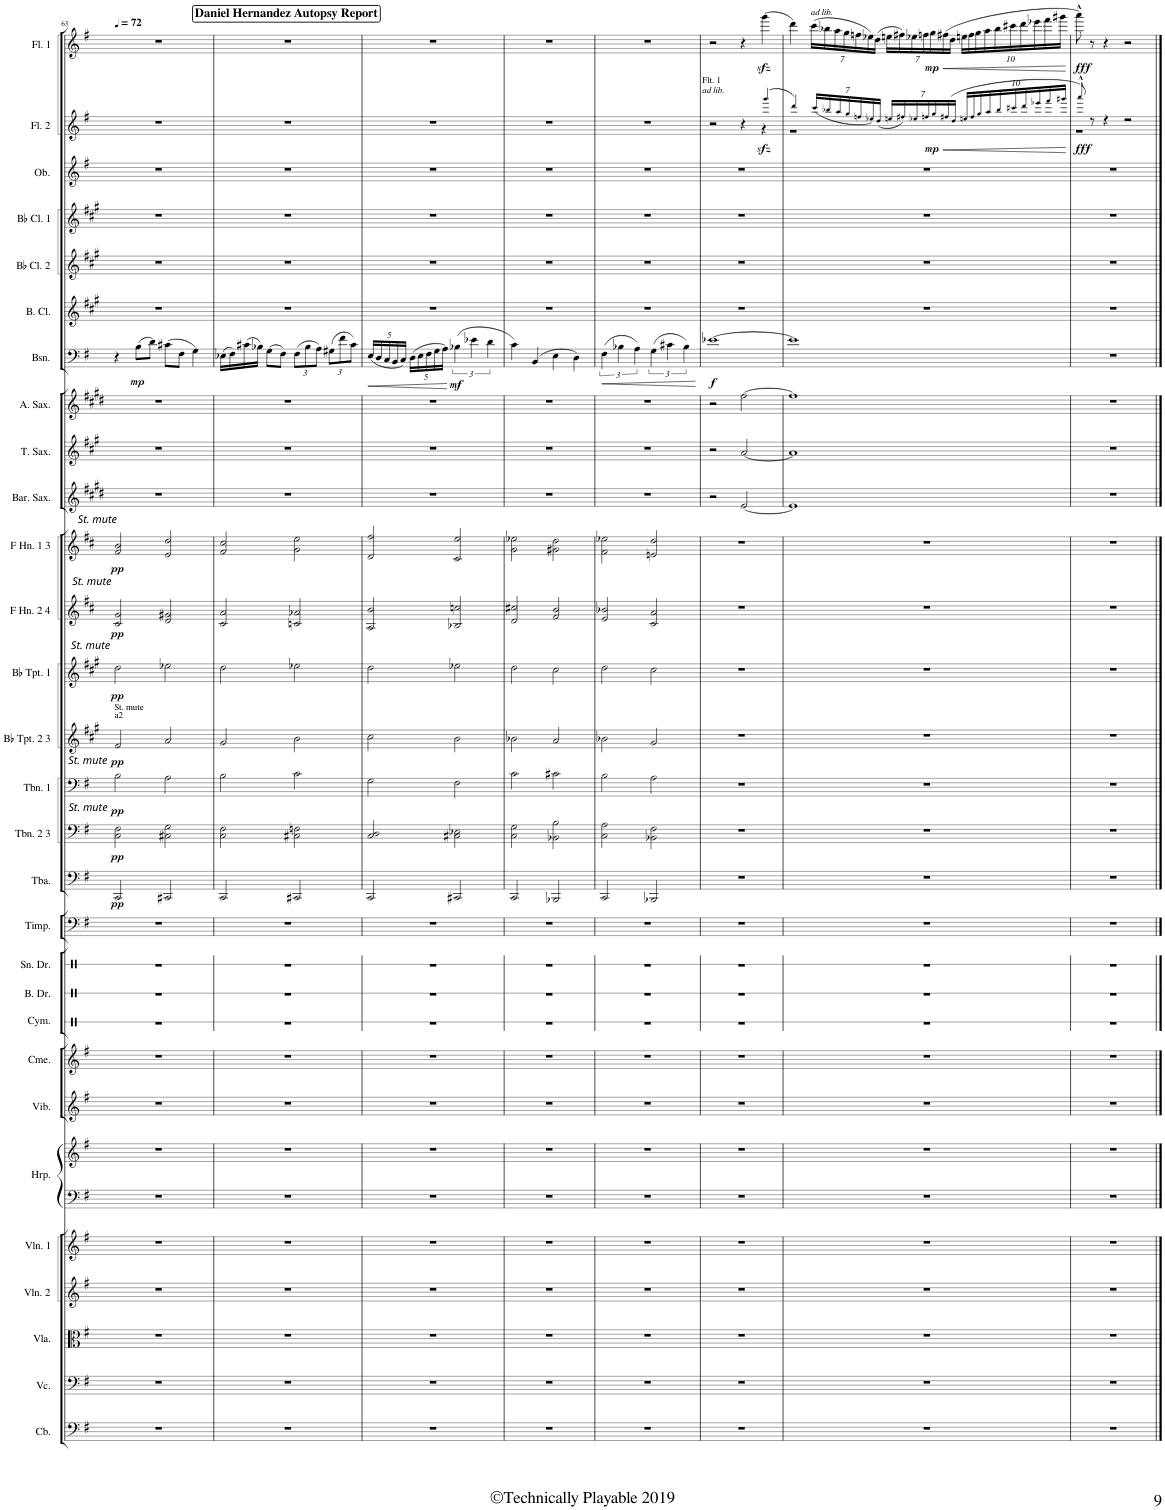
**kern	**kern	**kern	**kern	**kern	**kern	**kern	**kern	**kern	**kern	**kern	**kern	**kern	**kern	**dynam	**kern	**dynam	**kern	**dynam	**kern	**dynam	**kern	**dynam	**kern	**dynam	**kern	**dynam	**kern	**kern	**kern	**kern	**dynam	**kern	**kern	**kern	**kern	**kern	**dynam	**kern	**dynam
*part29	*part28	*part27	*part26	*part25	*part24	*part24	*part23	*part22	*part21	*part20	*part19	*part18	*part17	*part17	*part16	*part16	*part15	*part15	*part14	*part14	*part13	*part13	*part12	*part12	*part11	*part11	*part10	*part9	*part8	*part7	*part7	*part6	*part5	*part4	*part3	*part2	*part2	*part1	*part1
*staff30	*staff29	*staff28	*staff27	*staff26	*staff25	*staff24	*staff23	*staff22	*staff21	*staff20	*staff19	*staff18	*staff17	*staff17	*staff16	*staff16	*staff15	*staff15	*staff14	*staff14	*staff13	*staff13	*staff12	*staff12	*staff11	*staff11	*staff10	*staff9	*staff8	*staff7	*staff7	*staff6	*staff5	*staff4	*staff3	*staff2	*staff2	*staff1	*staff1
*I"Contrabass	*I"Violoncello	*I"Viola	*I"Violin 2	*I"Violin 1	*I"Harp	*	*I"Vibraphone	*I"Chimes	*I"Cymbal	*I"Bass Drum	*I"Snare Drum	*I"Timpani	*I"Tuba	*	*I"Trombone 2 &amp; 3	*	*I"Trombone 1	*	*I"Bb Trumpet 2 &amp; 3	*	*I"Bb Trumpet 1	*	*I"F Horn 2 &amp; 4	*	*I"F Horn 1 &amp; 3	*	*I"Baritone Saxophone	*I"Tenor Saxophone	*I"Alto Saxophone	*I"Bassoon	*	*I"Bass Clarinet	*I"Bb Clarinet 2	*I"Bb Clarinet 1	*I"Oboe	*I"Flute 2	*	*I"Flute 1	*
*I'Cb.	*I'Vc.	*I'Vla.	*I'Vln. 2	*I'Vln. 1	*I'Hrp.	*	*I'Vib.	*I'Cme.	*I'Cym.	*I'B. Dr.	*I'Sn. Dr.	*I'Timp.	*I'Tba.	*	*I'Tbn. 2 3	*	*I'Tbn. 1	*	*I'Bb Tpt. 2 3	*	*I'Bb Tpt. 1	*	*I'F Hn. 2 4	*	*I'F Hn. 1 3	*	*I'Bar. Sax.	*I'T. Sax.	*I'A. Sax.	*I'Bsn.	*	*I'B. Cl.	*I'Bb Cl. 2	*I'Bb Cl. 1	*I'Ob.	*I'Fl. 2	*	*I'Fl. 1	*
!!LO:PB:g=z
*clefF4	*clefF4	*clefC3	*clefG2	*clefG2	*clefF4	*clefG2	*clefG2	*clefG2	*clefX	*clefX	*clefX	*clefF4	*clefF4	*	*clefF4	*	*clefF4	*	*clefG2	*	*clefG2	*	*clefG2	*	*clefG2	*	*clefG2	*clefG2	*clefG2	*clefF4	*	*clefG2	*clefG2	*clefG2	*clefG2	*clefG2	*	*clefG2	*
*Trd7c12	*	*	*	*	*	*	*	*	*	*	*	*	*	*	*Trd1c2	*	*Trd1c2	*	*Trd1c2	*	*Trd1c2	*	*Trd4c7	*	*Trd4c7	*	*Trd12c21	*Trd8c14	*Trd5c9	*	*	*Trd8c14	*Trd1c2	*Trd1c2	*	*	*	*	*
*k[f#]	*k[f#]	*k[f#]	*k[f#]	*k[f#]	*k[f#]	*k[f#]	*k[f#]	*k[f#]	*k[]	*k[]	*k[]	*k[f#]	*k[f#]	*	*k[f#]	*	*k[f#]	*	*k[f#c#g#]	*	*k[f#c#g#]	*	*k[f#c#]	*	*k[f#c#]	*	*k[f#c#g#d#]	*k[f#c#g#]	*k[f#c#g#d#]	*k[f#]	*	*k[f#c#g#]	*k[f#c#g#]	*k[f#c#g#]	*k[f#]	*k[f#]	*	*k[f#]	*
*M4/4	*M4/4	*M4/4	*M4/4	*M4/4	*M4/4	*M4/4	*M4/4	*M4/4	*M4/4	*M4/4	*M4/4	*M4/4	*M4/4	*	*M4/4	*	*M4/4	*	*M4/4	*	*M4/4	*	*M4/4	*	*M4/4	*	*M4/4	*M4/4	*M4/4	*M4/4	*	*M4/4	*M4/4	*M4/4	*M4/4	*M4/4	*	*M4/4	*
*MM72	*MM72	*MM72	*MM72	*MM72	*MM72	*MM72	*MM72	*MM72	*MM72	*MM72	*MM72	*MM72	*MM72	*	*MM72	*	*MM72	*	*MM72	*	*MM72	*	*MM72	*	*MM72	*	*MM72	*MM72	*MM72	*MM72	*	*MM72	*MM72	*MM72	*MM72	*MM72	*	*MM72	*
=63	=63	=63	=63	=63	=63	=63	=63	=63	=63	=63	=63	=63	=63	=63	=63	=63	=63	=63	=63	=63	=63	=63	=63	=63	=63	=63	=63	=63	=63	=63	=63	=63	=63	=63	=63	=63	=63	=63	=63
!	!	!	!	!	!	!	!	!	!	!	!	!	!	!	!	!	!	!	!	!	!	!	!	!	!	!	!	!	!	!	!	!	!	!	!	!	!	!LO:TX:a:B:t=Daniel Hernandez Autopsy Report	!
!	!	!	!	!	!	!	!	!	!	!	!	!	!	!	!	!	!	!	!	!	!	!	!	!	!LO:TX:a:i:t=St. mute	!	!	!	!	!	!	!	!	!	!	!	!	!	!
!	!	!	!	!	!	!	!	!	!	!	!	!	!	!	!	!	!	!	!	!	!	!	!LO:TX:a:i:t=St. mute	!	!	!	!	!	!	!	!	!	!	!	!	!	!	!	!
!	!	!	!	!	!	!	!	!	!	!	!	!	!	!	!	!	!	!	!	!	!LO:TX:a:i:t=St. mute	!	!	!	!	!	!	!	!	!	!	!	!	!	!	!	!	!	!
!	!	!	!	!	!	!	!	!	!	!	!	!	!	!	!	!	!	!	!LO:TX:a:t=a2	!	!	!	!	!	!	!	!	!	!	!	!	!	!	!	!	!	!	!	!
!	!	!	!	!	!	!	!	!	!	!	!	!	!	!	!	!	!	!	!LO:TX:a:t=St. mute	!	!	!	!	!	!	!	!	!	!	!	!	!	!	!	!	!	!	!	!
!	!	!	!	!	!	!	!	!	!	!	!	!	!	!	!	!	!LO:TX:a:i:t=St. mute	!	!	!	!	!	!	!	!	!	!	!	!	!	!	!	!	!	!	!	!	!	!
!	!	!	!	!	!	!	!	!	!	!	!	!	!	!	!LO:TX:a:i:t=St. mute	!	!	!	!	!	!	!	!	!	!	!	!	!	!	!	!	!	!	!	!	!	!	!	!
!	!	!	!	!	!	!	!	!	!	!	!	!	!	!LO:DY:b	!	!LO:DY:b	!	!LO:DY:b	!	!LO:DY:b	!	!LO:DY:b	!	!LO:DY:b	!	!LO:DY:b	!	!	!	!	!	!	!	!	!	!	!	!	!
1r	1r	1r	1r	1r	1r	1r	1r	1r	1r	1r	1r	1r	2CC/	pp	2C\ 2F#\	pp	2B\	pp	2f#/	pp	2dd\	pp	2c#/ 2g/	pp	2f#/ 2b/	pp	1r	1r	1r	4r	.	1r	1r	1r	1r	1r	.	1r	.
!	!	!	!	!	!	!	!	!	!	!	!	!	!	!	!	!	!	!	!	!	!	!	!	!	!	!	!	!	!	!	!LO:DY:b	!	!	!	!	!	!	!	!
.	.	.	.	.	.	.	.	.	.	.	.	.	.	.	.	.	.	.	.	.	.	.	.	.	.	.	.	.	.	(8B\L	mp	.	.	.	.	.	.	.	.
.	.	.	.	.	.	.	.	.	.	.	.	.	.	.	.	.	.	.	.	.	.	.	.	.	.	.	.	.	.	8d\J)	.	.	.	.	.	.	.	.	.
.	.	.	.	.	.	.	.	.	.	.	.	.	2CC#X/	.	2C#X\ 2G\	.	2A\	.	2a/	.	2ee-X\	.	2d/ 2g#X/	.	2e/ 2dd/	.	.	.	.	(8c#X\L	.	.	.	.	.	.	.	.	.
.	.	.	.	.	.	.	.	.	.	.	.	.	.	.	.	.	.	.	.	.	.	.	.	.	.	.	.	.	.	8F#\J	.	.	.	.	.	.	.	.	.
.	.	.	.	.	.	.	.	.	.	.	.	.	.	.	.	.	.	.	.	.	.	.	.	.	.	.	.	.	.	4G\)	.	.	.	.	.	.	.	.	.
=64	=64	=64	=64	=64	=64	=64	=64	=64	=64	=64	=64	=64	=64	=64	=64	=64	=64	=64	=64	=64	=64	=64	=64	=64	=64	=64	=64	=64	=64	=64	=64	=64	=64	=64	=64	=64	=64	=64	=64
1r	1r	1r	1r	1r	1r	1r	1r	1r	1r	1r	1r	1r	2CC/	.	2C\ 2F#\	.	2B\	.	2g#/	.	2dd\	.	2c#/ 2a/	.	2f#/ 2cc#/	.	1r	1r	1r	(16E-X\LL	.	1r	1r	1r	1r	1r	.	1r	.
.	.	.	.	.	.	.	.	.	.	.	.	.	.	.	.	.	.	.	.	.	.	.	.	.	.	.	.	.	.	16F#\)	.	.	.	.	.	.	.	.	.
.	.	.	.	.	.	.	.	.	.	.	.	.	.	.	.	.	.	.	.	.	.	.	.	.	.	.	.	.	.	(16c#X\	.	.	.	.	.	.	.	.	.
.	.	.	.	.	.	.	.	.	.	.	.	.	.	.	.	.	.	.	.	.	.	.	.	.	.	.	.	.	.	16B-X\JJ)	.	.	.	.	.	.	.	.	.
.	.	.	.	.	.	.	.	.	.	.	.	.	.	.	.	.	.	.	.	.	.	.	.	.	.	.	.	.	.	(8G\L	.	.	.	.	.	.	.	.	.
.	.	.	.	.	.	.	.	.	.	.	.	.	.	.	.	.	.	.	.	.	.	.	.	.	.	.	.	.	.	8F#\J)	.	.	.	.	.	.	.	.	.
*	*	*	*	*	*	*	*	*	*	*	*	*	*	*	*	*	*	*	*	*	*	*	*	*	*	*	*	*	*	*Xbrackettup	*	*	*	*	*	*	*	*	*
.	.	.	.	.	.	.	.	.	.	.	.	.	2CC#X/	.	2C#X\ 2Fn\	.	2c\	.	2b\	.	2ee-X\	.	2cn/ 2a-X/	.	2g\ 2ee\	.	.	.	.	(12F#\L	.	.	.	.	.	.	.	.	.
.	.	.	.	.	.	.	.	.	.	.	.	.	.	.	.	.	.	.	.	.	.	.	.	.	.	.	.	.	.	12B-\	.	.	.	.	.	.	.	.	.
.	.	.	.	.	.	.	.	.	.	.	.	.	.	.	.	.	.	.	.	.	.	.	.	.	.	.	.	.	.	12A\J)	.	.	.	.	.	.	.	.	.
.	.	.	.	.	.	.	.	.	.	.	.	.	.	.	.	.	.	.	.	.	.	.	.	.	.	.	.	.	.	(12G#X\L	.	.	.	.	.	.	.	.	.
.	.	.	.	.	.	.	.	.	.	.	.	.	.	.	.	.	.	.	.	.	.	.	.	.	.	.	.	.	.	12f#\	.	.	.	.	.	.	.	.	.
.	.	.	.	.	.	.	.	.	.	.	.	.	.	.	.	.	.	.	.	.	.	.	.	.	.	.	.	.	.	12c#\J)	.	.	.	.	.	.	.	.	.
=65	=65	=65	=65	=65	=65	=65	=65	=65	=65	=65	=65	=65	=65	=65	=65	=65	=65	=65	=65	=65	=65	=65	=65	=65	=65	=65	=65	=65	=65	=65	=65	=65	=65	=65	=65	=65	=65	=65	=65
!	!	!	!	!	!	!	!	!	!	!	!	!	!	!	!	!	!	!	!	!	!	!	!	!	!	!	!	!	!	!	!LO:HP:b	!	!	!	!	!	!	!	!
1r	1r	1r	1r	1r	1r	1r	1r	1r	1r	1r	1r	1r	2CC/	.	2C/ 2D/	.	2G\	.	2cc#\	.	2dd\	.	2A/ 2b/	.	2d/ 2ff#/	.	1r	1r	1r	(20E/LL	<	1r	1r	1r	1r	1r	.	1r	.
.	.	.	.	.	.	.	.	.	.	.	.	.	.	.	.	.	.	.	.	.	.	.	.	.	.	.	.	.	.	20D/	.	.	.	.	.	.	.	.	.
.	.	.	.	.	.	.	.	.	.	.	.	.	.	.	.	.	.	.	.	.	.	.	.	.	.	.	.	.	.	20C/	.	.	.	.	.	.	.	.	.
.	.	.	.	.	.	.	.	.	.	.	.	.	.	.	.	.	.	.	.	.	.	.	.	.	.	.	.	.	.	20BB/	.	.	.	.	.	.	.	.	.
.	.	.	.	.	.	.	.	.	.	.	.	.	.	.	.	.	.	.	.	.	.	.	.	.	.	.	.	.	.	20C/JJ)	.	.	.	.	.	.	.	.	.
.	.	.	.	.	.	.	.	.	.	.	.	.	.	.	.	.	.	.	.	.	.	.	.	.	.	.	.	.	.	(20D\LL	.	.	.	.	.	.	.	.	.
.	.	.	.	.	.	.	.	.	.	.	.	.	.	.	.	.	.	.	.	.	.	.	.	.	.	.	.	.	.	20E\	.	.	.	.	.	.	.	.	.
.	.	.	.	.	.	.	.	.	.	.	.	.	.	.	.	.	.	.	.	.	.	.	.	.	.	.	.	.	.	20F#\	.	.	.	.	.	.	.	.	.
.	.	.	.	.	.	.	.	.	.	.	.	.	.	.	.	.	.	.	.	.	.	.	.	.	.	.	.	.	.	20G\	.	.	.	.	.	.	.	.	.
.	.	.	.	.	.	.	.	.	.	.	.	.	.	.	.	.	.	.	.	.	.	.	.	.	.	.	.	.	.	20A\JJ)	.	.	.	.	.	.	.	.	.
*	*	*	*	*	*	*	*	*	*	*	*	*	*	*	*	*	*	*	*	*	*	*	*	*	*	*	*	*	*	*brackettup	*	*	*	*	*	*	*	*	*
!	!	!	!	!	!	!	!	!	!	!	!	!	!	!	!	!	!	!	!	!	!	!	!	!	!	!	!	!	!	!	!LO:DY:n=1:b	!	!	!	!	!	!	!	!
.	.	.	.	.	.	.	.	.	.	.	.	.	2CC#X/	.	2C#X\ 2E-X\	.	2F#\	.	2b\	.	2ee-X\	.	2B-X/ 2ccn/	.	2c#/ 2ee/	.	.	.	.	(6B-X\	[ mf	.	.	.	.	.	.	.	.
.	.	.	.	.	.	.	.	.	.	.	.	.	.	.	.	.	.	.	.	.	.	.	.	.	.	.	.	.	.	6e-X\	.	.	.	.	.	.	.	.	.
.	.	.	.	.	.	.	.	.	.	.	.	.	.	.	.	.	.	.	.	.	.	.	.	.	.	.	.	.	.	6d\	.	.	.	.	.	.	.	.	.
=66	=66	=66	=66	=66	=66	=66	=66	=66	=66	=66	=66	=66	=66	=66	=66	=66	=66	=66	=66	=66	=66	=66	=66	=66	=66	=66	=66	=66	=66	=66	=66	=66	=66	=66	=66	=66	=66	=66	=66
1r	1r	1r	1r	1r	1r	1r	1r	1r	1r	1r	1r	1r	2CC/	.	2C\ 2G\	.	2c\	.	2b-X\	.	2dd\	.	2d/ 2cc#X/	.	2g\ 2ee-X\	.	1r	1r	1r	4c\)	.	1r	1r	1r	1r	1r	.	1r	.
.	.	.	.	.	.	.	.	.	.	.	.	.	.	.	.	.	.	.	.	.	.	.	.	.	.	.	.	.	.	(4BB/	.	.	.	.	.	.	.	.	.
.	.	.	.	.	.	.	.	.	.	.	.	.	2BBB-X/	.	2BB-X\ 2B\	.	2c#X\	.	2a/	.	2cc#\	.	2f#/ 2b/	.	2g#X\ 2dd\	.	.	.	.	4E\	.	.	.	.	.	.	.	.	.
.	.	.	.	.	.	.	.	.	.	.	.	.	.	.	.	.	.	.	.	.	.	.	.	.	.	.	.	.	.	4D\)	.	.	.	.	.	.	.	.	.
=67	=67	=67	=67	=67	=67	=67	=67	=67	=67	=67	=67	=67	=67	=67	=67	=67	=67	=67	=67	=67	=67	=67	=67	=67	=67	=67	=67	=67	=67	=67	=67	=67	=67	=67	=67	=67	=67	=67	=67
!	!	!	!	!	!	!	!	!	!	!	!	!	!	!	!	!	!	!	!	!	!	!	!	!	!	!	!	!	!	!	!LO:HP:b	!	!	!	!	!	!	!	!
1r	1r	1r	1r	1r	1r	1r	1r	1r	1r	1r	1r	1r	2CC/	.	2C\ 2A\	.	2B\	.	2b-X\	.	2dd\	.	2e/ 2b-X/	.	2f#\ 2ee-X\	.	1r	1r	1r	(6F#\	<	1r	1r	1r	1r	1r	.	1r	.
.	.	.	.	.	.	.	.	.	.	.	.	.	.	.	.	.	.	.	.	.	.	.	.	.	.	.	.	.	.	6B-X\	.	.	.	.	.	.	.	.	.
.	.	.	.	.	.	.	.	.	.	.	.	.	.	.	.	.	.	.	.	.	.	.	.	.	.	.	.	.	.	6A\)	.	.	.	.	.	.	.	.	.
.	.	.	.	.	.	.	.	.	.	.	.	.	2BBB-X/	.	2BB-X\ 2F#\	.	2A\	.	2g#/	.	2cc#\	.	2c#/ 2a/	.	2en/ 2dd/	.	.	.	.	(6G\	.	.	.	.	.	.	.	.	.
.	.	.	.	.	.	.	.	.	.	.	.	.	.	.	.	.	.	.	.	.	.	.	.	.	.	.	.	.	.	6c#X\	.	.	.	.	.	.	.	.	.
.	.	.	.	.	.	.	.	.	.	.	.	.	.	.	.	.	.	.	.	.	.	.	.	.	.	.	.	.	.	6B-\)	.	.	.	.	.	.	.	.	.
.	.	.	.	.	.	.	.	.	.	.	.	.	.	.	.	.	.	.	.	.	.	.	.	.	.	.	.	.	.	.	[	.	.	.	.	.	.	.	.
=68	=68	=68	=68	=68	=68	=68	=68	=68	=68	=68	=68	=68	=68	=68	=68	=68	=68	=68	=68	=68	=68	=68	=68	=68	=68	=68	=68	=68	=68	=68	=68	=68	=68	=68	=68	=68	=68	=68	=68
*	*	*	*	*	*	*	*	*	*	*	*	*	*	*	*	*	*	*	*	*	*	*	*	*	*	*	*	*	*	*	*	*	*	*	*	*^	*	*	*
!	!	!	!	!	!	!	!	!	!	!	!	!	!	!	!	!	!	!	!	!	!	!	!	!	!	!	!	!	!	!	!LO:DY:b	!	!	!	!	!	!	!	!	!
1r	1r	1r	1r	1r	1r	1r	1r	1r	1r	1r	1r	1r	1r	.	1r	.	1r	.	1r	.	1r	.	1r	.	1r	.	2r	2r	2r	[1e-X	f	1r	1r	1r	1r	2r	2.ryy	.	2r	.
.	.	.	.	.	.	.	.	.	.	.	.	.	.	.	.	.	.	.	.	.	.	.	.	.	.	.	[2e/	[2a/	[2ff#\	.	.	.	.	.	.	4r	.	.	4r	.
!	!	!	!	!	!	!	!	!	!	!	!	!	!	!	!	!	!	!	!	!	!	!	!	!	!	!	!	!	!	!	!	!	!	!	!	!	!	!LO:DY:b	!	!
.	.	.	.	.	.	.	.	.	.	.	.	.	.	.	.	.	.	.	.	.	.	.	.	.	.	.	.	.	.	.	.	.	.	.	.	(4ggg!/	4r	sfz	(4gggzz<\	.
=69	=69	=69	=69	=69	=69	=69	=69	=69	=69	=69	=69	=69	=69	=69	=69	=69	=69	=69	=69	=69	=69	=69	=69	=69	=69	=69	=69	=69	=69	=69	=69	=69	=69	=69	=69	=69	=69	=69	=69	=69
1r	1r	1r	1r	1r	1r	1r	1r	1r	1r	1r	1r	1r	1r	.	1r	.	1r	.	1r	.	1r	.	1r	.	1r	.	1e]	1a]	1ff#]	1e-]	.	1r	1r	1r	1r	4ddd!/)	1r	.	4ddd\)	.
*	*	*	*	*	*	*	*	*	*	*	*	*	*	*	*	*	*	*	*	*	*	*	*	*	*	*	*	*	*	*	*	*	*	*	*	*Xbrackettup	*	*	*Xbrackettup	*
!	!	!	!	!	!	!	!	!	!	!	!	!	!	!	!	!	!	!	!	!	!	!	!	!	!	!	!	!	!	!	!	!	!	!	!	!	!	!	!LO:TX:a:i:t=ad lib.	!
!	!	!	!	!	!	!	!	!	!	!	!	!	!	!	!	!	!	!	!	!	!	!	!	!	!	!	!	!	!	!	!	!	!	!	!	!LO:TX:a:t=Flt. 1	!	!	!	!
!	!	!	!	!	!	!	!	!	!	!	!	!	!	!	!	!	!	!	!	!	!	!	!	!	!	!	!	!	!	!	!	!	!	!	!	!LO:TX:a:i:t=ad lib	!	!	!	!
!	!	!	!	!	!	!	!	!	!	!	!	!	!	!	!	!	!	!	!	!	!	!	!	!	!	!	!	!	!	!	!	!	!	!	!	!LO:TX:a:t=.	!	!	!	!
.	.	.	.	.	.	.	.	.	.	.	.	.	.	.	.	.	.	.	.	.	.	.	.	.	.	.	.	.	.	.	.	.	.	.	.	(<28ccc!/LL	.	.	(28ccc\LL	.
.	.	.	.	.	.	.	.	.	.	.	.	.	.	.	.	.	.	.	.	.	.	.	.	.	.	.	.	.	.	.	.	.	.	.	.	28bb-X!/	.	.	28bb-X\	.
.	.	.	.	.	.	.	.	.	.	.	.	.	.	.	.	.	.	.	.	.	.	.	.	.	.	.	.	.	.	.	.	.	.	.	.	28aa!/	.	.	28aa\	.
.	.	.	.	.	.	.	.	.	.	.	.	.	.	.	.	.	.	.	.	.	.	.	.	.	.	.	.	.	.	.	.	.	.	.	.	28gg!/	.	.	28gg\	.
.	.	.	.	.	.	.	.	.	.	.	.	.	.	.	.	.	.	.	.	.	.	.	.	.	.	.	.	.	.	.	.	.	.	.	.	28ffn!/	.	.	28ffn\	.
.	.	.	.	.	.	.	.	.	.	.	.	.	.	.	.	.	.	.	.	.	.	.	.	.	.	.	.	.	.	.	.	.	.	.	.	28ee-X!/)	.	.	28ee-X\)	.
.	.	.	.	.	.	.	.	.	.	.	.	.	.	.	.	.	.	.	.	.	.	.	.	.	.	.	.	.	.	.	.	.	.	.	.	(<28dd!/JJ	.	.	(28dd\JJ	.
.	.	.	.	.	.	.	.	.	.	.	.	.	.	.	.	.	.	.	.	.	.	.	.	.	.	.	.	.	.	.	.	.	.	.	.	28een!/LL	.	.	28een\LL	.
.	.	.	.	.	.	.	.	.	.	.	.	.	.	.	.	.	.	.	.	.	.	.	.	.	.	.	.	.	.	.	.	.	.	.	.	28ff#X!/)	.	.	28ff#X\)	.
.	.	.	.	.	.	.	.	.	.	.	.	.	.	.	.	.	.	.	.	.	.	.	.	.	.	.	.	.	.	.	.	.	.	.	.	28ee-X!/	.	.	28ee-X\	.
.	.	.	.	.	.	.	.	.	.	.	.	.	.	.	.	.	.	.	.	.	.	.	.	.	.	.	.	.	.	.	.	.	.	.	.	28ffn!/	.	.	28ffn\	.
!	!	!	!	!	!	!	!	!	!	!	!	!	!	!	!	!	!	!	!	!	!	!	!	!	!	!	!	!	!	!	!	!	!	!	!	!	!	!LO:DY:b	!	!LO:DY:b
.	.	.	.	.	.	.	.	.	.	.	.	.	.	.	.	.	.	.	.	.	.	.	.	.	.	.	.	.	.	.	.	.	.	.	.	28gg!/	.	mp	28gg\	mp
!	!	!	!	!	!	!	!	!	!	!	!	!	!	!	!	!	!	!	!	!	!	!	!	!	!	!	!	!	!	!	!	!	!	!	!	!	!	!LO:HP:b	!	!LO:HP:b
.	.	.	.	.	.	.	.	.	.	.	.	.	.	.	.	.	.	.	.	.	.	.	.	.	.	.	.	.	.	.	.	.	.	.	.	(28ff#X!/	.	<	(28ff#X\	<
.	.	.	.	.	.	.	.	.	.	.	.	.	.	.	.	.	.	.	.	.	.	.	.	.	.	.	.	.	.	.	.	.	.	.	.	28dd!/JJ	.	.	28dd\JJ	.
.	.	.	.	.	.	.	.	.	.	.	.	.	.	.	.	.	.	.	.	.	.	.	.	.	.	.	.	.	.	.	.	.	.	.	.	40een!/LL	.	.	40een\LL	.
.	.	.	.	.	.	.	.	.	.	.	.	.	.	.	.	.	.	.	.	.	.	.	.	.	.	.	.	.	.	.	.	.	.	.	.	40ff#!/	.	.	40ff#\	.
.	.	.	.	.	.	.	.	.	.	.	.	.	.	.	.	.	.	.	.	.	.	.	.	.	.	.	.	.	.	.	.	.	.	.	.	40gg!/	.	.	40gg\	.
.	.	.	.	.	.	.	.	.	.	.	.	.	.	.	.	.	.	.	.	.	.	.	.	.	.	.	.	.	.	.	.	.	.	.	.	40aa!/	.	.	40aa\	.
.	.	.	.	.	.	.	.	.	.	.	.	.	.	.	.	.	.	.	.	.	.	.	.	.	.	.	.	.	.	.	.	.	.	.	.	40bb-!/	.	.	40bb-\	.
.	.	.	.	.	.	.	.	.	.	.	.	.	.	.	.	.	.	.	.	.	.	.	.	.	.	.	.	.	.	.	.	.	.	.	.	40ccc#X!/	.	.	40ccc#X\	.
.	.	.	.	.	.	.	.	.	.	.	.	.	.	.	.	.	.	.	.	.	.	.	.	.	.	.	.	.	.	.	.	.	.	.	.	40ddd!/	.	.	40ddd\	.
.	.	.	.	.	.	.	.	.	.	.	.	.	.	.	.	.	.	.	.	.	.	.	.	.	.	.	.	.	.	.	.	.	.	.	.	40eee-X!/	.	.	40eee-X\	.
.	.	.	.	.	.	.	.	.	.	.	.	.	.	.	.	.	.	.	.	.	.	.	.	.	.	.	.	.	.	.	.	.	.	.	.	40fff#!/	.	.	40fff#\	.
.	.	.	.	.	.	.	.	.	.	.	.	.	.	.	.	.	.	.	.	.	.	.	.	.	.	.	.	.	.	.	.	.	.	.	.	40ggg#X!/JJ	.	.	40ggg#X\JJ	.
*	*	*	*	*	*	*	*	*	*	*	*	*	*	*	*	*	*	*	*	*	*	*	*	*	*	*	*	*	*	*	*	*	*	*	*	*v	*v	*	*	*
.	.	.	.	.	.	.	.	.	.	.	.	.	.	.	.	.	.	.	.	.	.	.	.	.	.	.	.	.	.	.	.	.	.	.	.	.	[	.	[
=70	=70	=70	=70	=70	=70	=70	=70	=70	=70	=70	=70	=70	=70	=70	=70	=70	=70	=70	=70	=70	=70	=70	=70	=70	=70	=70	=70	=70	=70	=70	=70	=70	=70	=70	=70	=70	=70	=70	=70
*	*	*	*	*	*	*	*	*	*	*	*	*	*	*	*	*	*	*	*	*	*	*	*	*	*	*	*	*	*	*	*	*	*	*	*	*^	*	*	*
!	!	!	!	!	!	!	!	!	!	!	!	!	!	!	!	!	!	!	!	!	!	!	!	!	!	!	!	!	!	!	!	!	!	!	!	!	!	!LO:DY:b	!	!LO:DY:b
1r	1r	1r	1r	1r	1r	1r	1r	1r	1r	1r	1r	1r	1r	.	1r	.	1r	.	1r	.	1r	.	1r	.	1r	.	1r	1r	1r	1r	.	1r	1r	1r	1r	8aaa^^!/)	1r	fff	8aaa^^\)	fff
.	.	.	.	.	.	.	.	.	.	.	.	.	.	.	.	.	.	.	.	.	.	.	.	.	.	.	.	.	.	.	.	.	.	.	.	8r	.	.	8r	.
.	.	.	.	.	.	.	.	.	.	.	.	.	.	.	.	.	.	.	.	.	.	.	.	.	.	.	.	.	.	.	.	.	.	.	.	4r	.	.	4r	.
.	.	.	.	.	.	.	.	.	.	.	.	.	.	.	.	.	.	.	.	.	.	.	.	.	.	.	.	.	.	.	.	.	.	.	.	2r	.	.	2r	.
*	*	*	*	*	*	*	*	*	*	*	*	*	*	*	*	*	*	*	*	*	*	*	*	*	*	*	*	*	*	*	*	*	*	*	*	*v	*v	*	*	*
==	==	==	==	==	==	==	==	==	==	==	==	==	==	==	==	==	==	==	==	==	==	==	==	==	==	==	==	==	==	==	==	==	==	==	==	==	==	==	==
*-	*-	*-	*-	*-	*-	*-	*-	*-	*-	*-	*-	*-	*-	*-	*-	*-	*-	*-	*-	*-	*-	*-	*-	*-	*-	*-	*-	*-	*-	*-	*-	*-	*-	*-	*-	*-	*-	*-	*-
